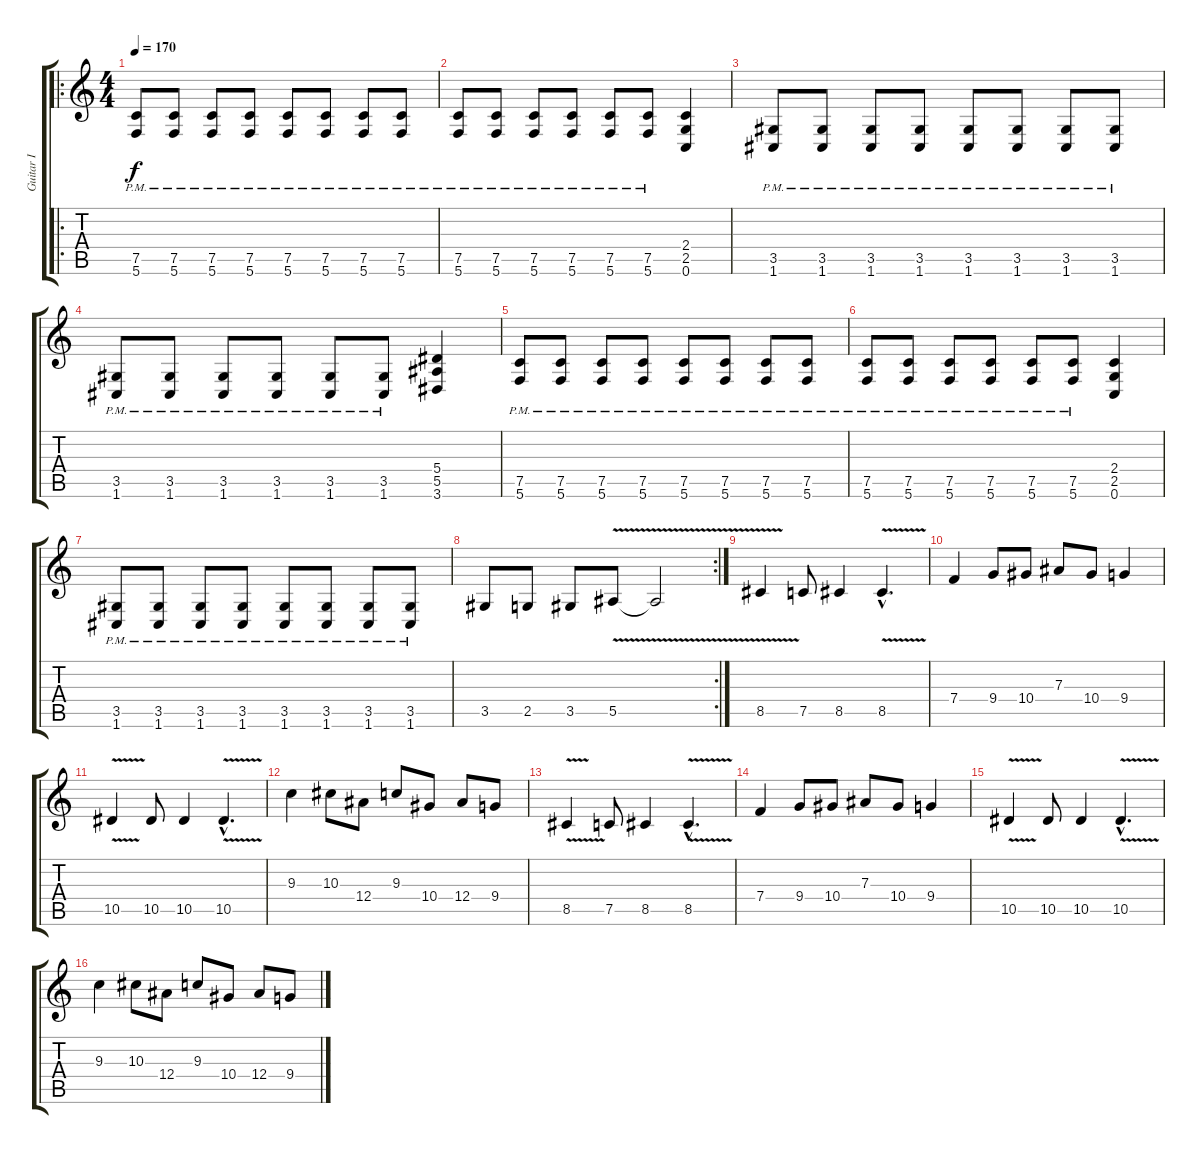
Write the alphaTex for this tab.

\track ("Guitar I" "Guitar I") {instrument distortionguitar}
\staff {score tabs}
\tuning (C4 G3 Eb3 Bb2 F2 C2) {hide}
\ro
\ts (4 4)
\tempo 170
\clef g2
\ks c
(7.5{pm} 5.6{pm}).8{dy f} (7.5{pm} 5.6{pm}).8 (7.5{pm} 5.6{pm}).8 (7.5{pm} 5.6{pm}).8 (7.5{pm} 5.6{pm}).8 (7.5{pm} 5.6{pm}).8 (7.5{pm} 5.6{pm}).8 (7.5{pm} 5.6{pm}).8 |
(7.5{pm} 5.6{pm}).8 (7.5{pm} 5.6{pm}).8 (7.5{pm} 5.6{pm}).8 (7.5{pm} 5.6{pm}).8 (7.5{pm} 5.6{pm}).8 (7.5{pm} 5.6{pm}).8 (2.4 2.5 0.6).4 |
(3.5{pm} 1.6{pm}).8 (3.5{pm} 1.6{pm}).8 (3.5{pm} 1.6{pm}).8 (3.5{pm} 1.6{pm}).8 (3.5{pm} 1.6{pm}).8 (3.5{pm} 1.6{pm}).8 (3.5{pm} 1.6{pm}).8 (3.5{pm} 1.6{pm}).8 |
(3.5{pm} 1.6{pm}).8 (3.5{pm} 1.6{pm}).8 (3.5{pm} 1.6{pm}).8 (3.5{pm} 1.6{pm}).8 (3.5{pm} 1.6{pm}).8 (3.5{pm} 1.6{pm}).8 (5.4 5.5 3.6).4 |
(7.5{pm} 5.6{pm}).8 (7.5{pm} 5.6{pm}).8 (7.5{pm} 5.6{pm}).8 (7.5{pm} 5.6{pm}).8 (7.5{pm} 5.6{pm}).8 (7.5{pm} 5.6{pm}).8 (7.5{pm} 5.6{pm}).8 (7.5{pm} 5.6{pm}).8 |
(7.5{pm} 5.6{pm}).8 (7.5{pm} 5.6{pm}).8 (7.5{pm} 5.6{pm}).8 (7.5{pm} 5.6{pm}).8 (7.5{pm} 5.6{pm}).8 (7.5{pm} 5.6{pm}).8 (2.4 2.5 0.6).4 |
(3.5{pm} 1.6{pm}).8 (3.5{pm} 1.6{pm}).8 (3.5{pm} 1.6{pm}).8 (3.5{pm} 1.6{pm}).8 (3.5{pm} 1.6{pm}).8 (3.5{pm} 1.6{pm}).8 (3.5{pm} 1.6{pm}).8 (3.5{pm} 1.6{pm}).8 |
\rc 2
3.5.8 2.5.8 3.5.8 5.5{v}.8 5.5{t}.2 |
8.5{v}.4{volume 13} 7.5.8 8.5.4 8.5{v hac}.4{d} |
7.4.4 9.4.8 10.4.8 7.3.8 10.4.8 9.4.4 |
10.5{v}.4 10.5.8 10.5.4 10.5{v hac}.4{d} |
9.3.4 10.3.8 12.4.8 9.3.8 10.4.8 12.4.8 9.4.8 |
8.5{v}.4 7.5.8 8.5.4 8.5{v hac}.4{d} |
7.4.4 9.4.8 10.4.8 7.3.8 10.4.8 9.4.4 |
10.5{v}.4 10.5.8 10.5.4 10.5{v hac}.4{d} |
9.3.4 10.3.8 12.4.8 9.3.8 10.4.8 12.4.8 9.4.8
